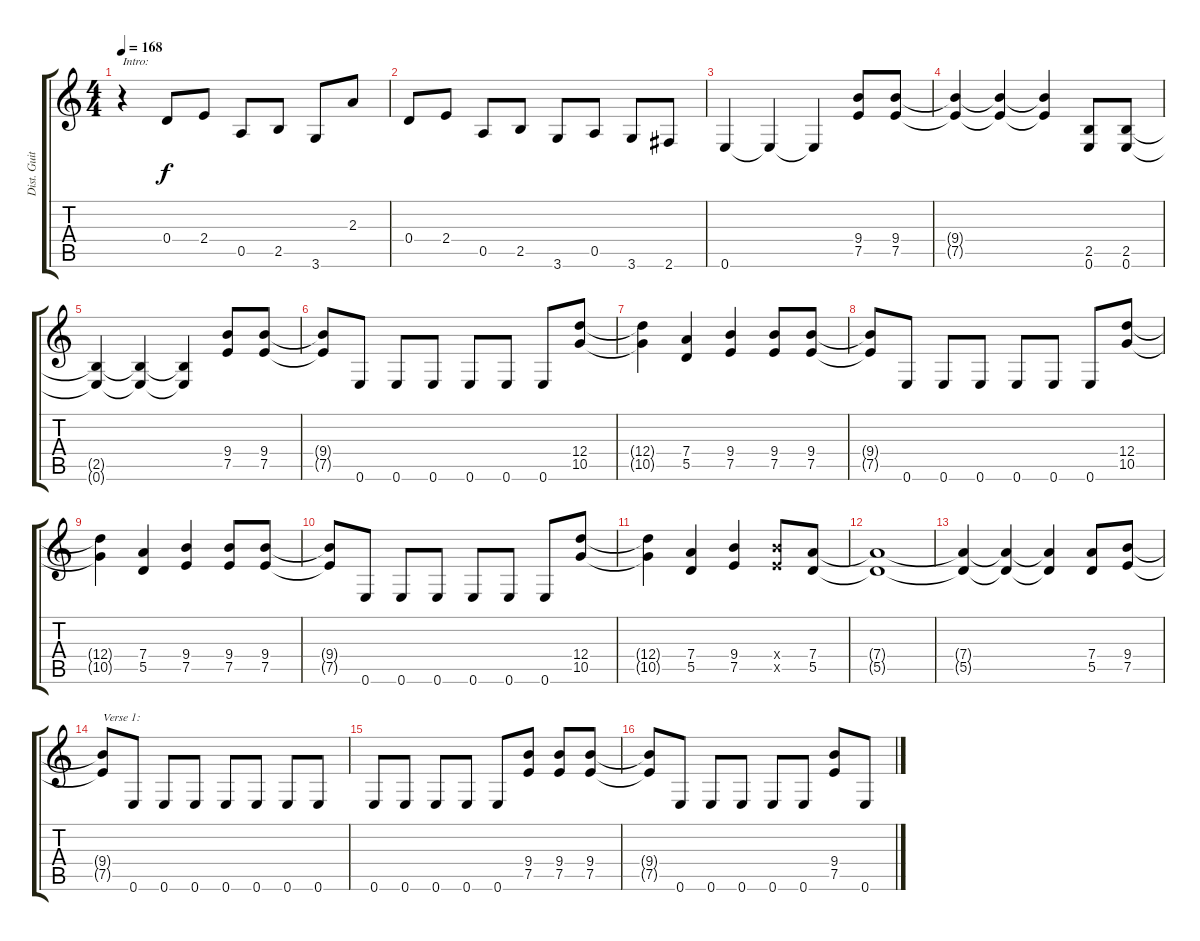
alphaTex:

\track ("Dist. Guitar 2" "Dist. Guit") {instrument distortionguitar}
\staff {score tabs}
\tuning (E4 B3 G3 D3 A2 E2) {hide}
\ts (4 4)
\tempo 168
\clef g2
\ks c
r.4{txt "Intro:" dy f volume 10 instrument distortionguitar} 0.4.8 2.4.8 0.5.8 2.5.8 3.6.8 2.3.8 |
0.4.8 2.4.8 0.5.8 2.5.8 3.6.8 0.5.8 3.6.8 2.6.8 |
0.6.4 0.6{t}.4 0.6{t}.4 (9.4 7.5).8 (9.4 7.5).8 |
(9.4{t} 7.5{t}).4 (9.4{t} 7.5{t}).4 (9.4{t} 7.5{t}).4 (2.5 0.6).8 (2.5 0.6).8 |
(2.5{t} 0.6{t}).4 (2.5{t} 0.6{t}).4 (2.5{t} 0.6{t}).4 (9.4 7.5).8 (9.4 7.5).8 |
(9.4{t} 7.5{t}).8 0.6.8 0.6.8 0.6.8 0.6.8 0.6.8 0.6.8 (12.4 10.5).8 |
(12.4{t} 10.5{t}).4 (7.4 5.5).4 (9.4 7.5).4 (9.4 7.5).8 (9.4 7.5).8 |
(9.4{t} 7.5{t}).8 0.6.8 0.6.8 0.6.8 0.6.8 0.6.8 0.6.8 (12.4 10.5).8 |
(12.4{t} 10.5{t}).4 (7.4 5.5).4 (9.4 7.5).4 (9.4 7.5).8 (9.4 7.5).8 |
(9.4{t} 7.5{t}).8 0.6.8 0.6.8 0.6.8 0.6.8 0.6.8 0.6.8 (12.4 10.5).8 |
(12.4{t} 10.5{t}).4 (7.4 5.5).4 (9.4 7.5).4 (9.4{x} 7.5{x}).8 (7.4 5.5).8 |
(7.4{t} 5.5{t}).1 |
(7.4{t} 5.5{t}).4 (7.4{t} 5.5{t}).4 (7.4{t} 5.5{t}).4 (7.4 5.5).8 (9.4 7.5).8 |
(9.4{t} 7.5{t}).8{txt "Verse 1:"} 0.6.8 0.6.8 0.6.8 0.6.8 0.6.8 0.6.8 0.6.8 |
0.6.8 0.6.8 0.6.8 0.6.8 0.6.8 (9.4 7.5).8 (9.4 7.5).8 (9.4 7.5).8 |
(9.4{t} 7.5{t}).8 0.6.8 0.6.8 0.6.8 0.6.8 0.6.8 (9.4 7.5).8 0.6.8
